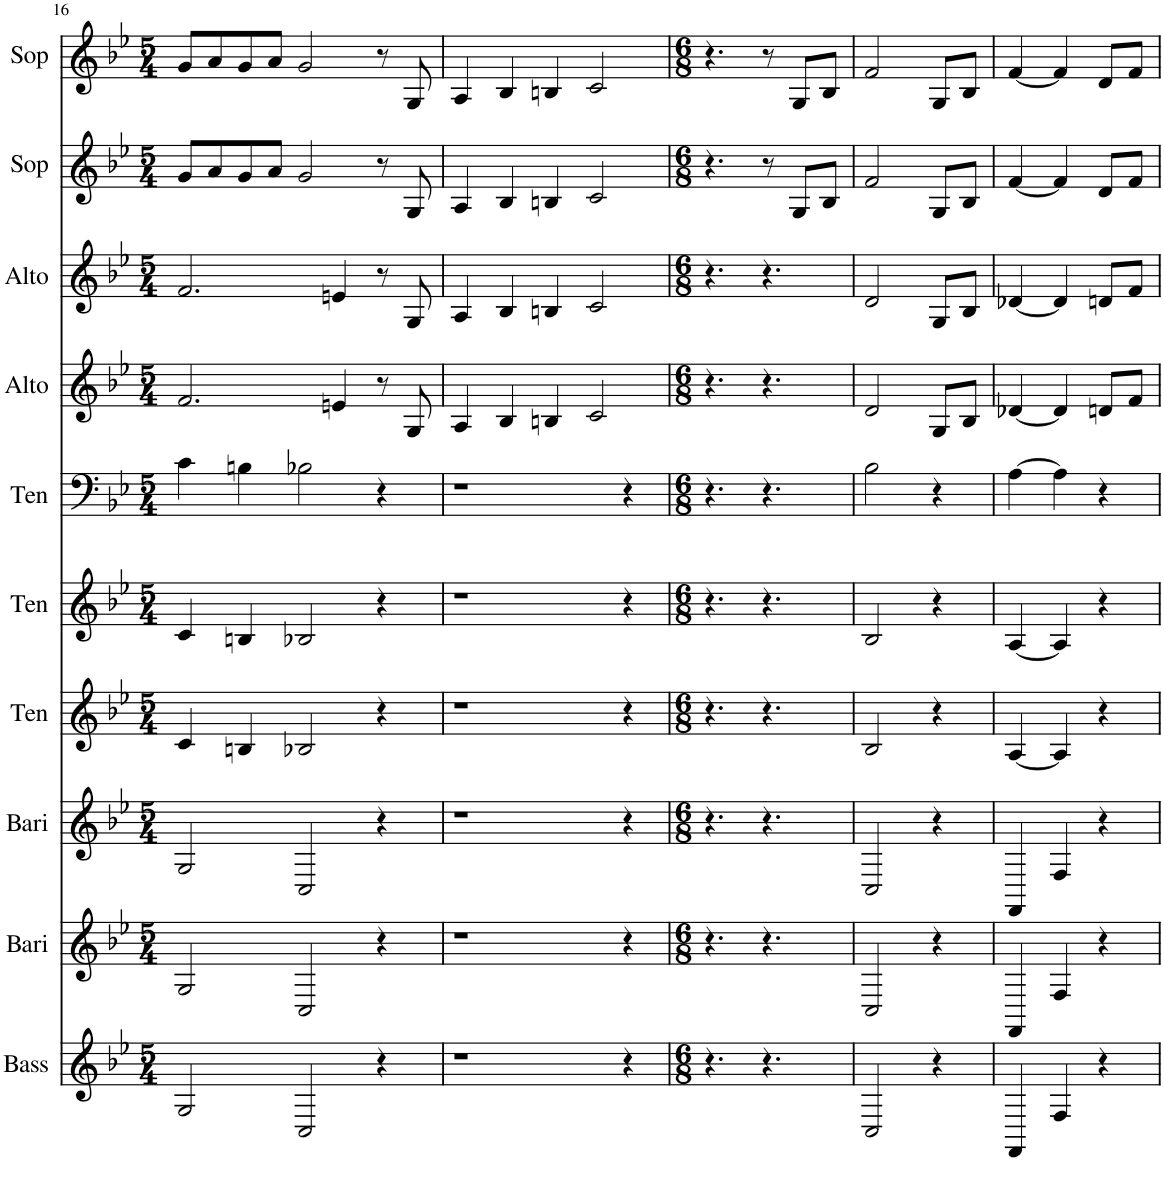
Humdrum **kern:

**kern	**kern	**kern	**kern	**kern	**kern	**kern	**kern	**kern	**kern
*part10	*part9	*part8	*part7	*part6	*part5	*part4	*part3	*part2	*part1
*staff10	*staff9	*staff8	*staff7	*staff6	*staff5	*staff4	*staff3	*staff2	*staff1
*I"Bass	*I"Baritone	*I"Baritone	*I"Tenor	*I"Tenor	*I"Tenor	*I"Alto	*I"Alto	*I"Soprano	*I"Soprano
*I'Bass	*I'Bari	*I'Bari	*I'Ten	*I'Ten	*I'Ten	*I'Alto	*I'Alto	*I'Sop	*I'Sop
!!LO:PB:g=z
*clefG2	*clefG2	*clefG2	*clefG2	*clefG2	*clefF4	*clefG2	*clefG2	*clefG2	*clefG2
*k[b-e-]	*k[b-e-]	*k[b-e-]	*k[b-e-]	*k[b-e-]	*k[b-e-]	*k[b-e-]	*k[b-e-]	*k[b-e-]	*k[b-e-]
*M5/4	*M5/4	*M5/4	*M5/4	*M5/4	*M5/4	*M5/4	*M5/4	*M5/4	*M5/4
=16	=16	=16	=16	=16	=16	=16	=16	=16	=16
2G/	2G/	2G/	4c/	4c/	4c\	2.f/	2.f/	8g/L	8g/L
.	.	.	.	.	.	.	.	8a/	8a/
.	.	.	4Bn/	4Bn/	4Bn\	.	.	8g/	8g/
.	.	.	.	.	.	.	.	8a/J	8a/J
2C/	2C/	2C/	2B-X/	2B-X/	2B-X\	.	.	2g/	2g/
.	.	.	.	.	.	4en/	4en/	.	.
4r	4r	4r	4r	4r	4r	8r	8r	8r	8r
.	.	.	.	.	.	8G/	8G/	8G/	8G/
=17	=17	=17	=17	=17	=17	=17	=17	=17	=17
1r	1r	1r	1r	1r	1r	4A/	4A/	4A/	4A/
.	.	.	.	.	.	4B-/	4B-/	4B-/	4B-/
.	.	.	.	.	.	4Bn/	4Bn/	4Bn/	4Bn/
.	.	.	.	.	.	2c/	2c/	2c/	2c/
4r	4r	4r	4r	4r	4r	.	.	.	.
=18	=18	=18	=18	=18	=18	=18	=18	=18	=18
*M6/8	*M6/8	*M6/8	*M6/8	*M6/8	*M6/8	*M6/8	*M6/8	*M6/8	*M6/8
4.r	4.r	4.r	4.r	4.r	4.r	4.r	4.r	4.r	4.r
4.r	4.r	4.r	4.r	4.r	4.r	4.r	4.r	8r	8r
.	.	.	.	.	.	.	.	8G/L	8G/L
.	.	.	.	.	.	.	.	8B-/J	8B-/J
=19	=19	=19	=19	=19	=19	=19	=19	=19	=19
2C/	2C/	2C/	2B-/	2B-/	2B-\	2d/	2d/	2f/	2f/
4r	4r	4r	4r	4r	4r	8G/L	8G/L	8G/L	8G/L
.	.	.	.	.	.	8B-/J	8B-/J	8B-/J	8B-/J
=20	=20	=20	=20	=20	=20	=20	=20	=20	=20
4FF/	4FF/	4FF/	[4A/	[4A/	[4A\	[4d-X/	[4d-X/	[4f/	[4f/
4F/	4F/	4F/	4A/]	4A/]	4A\]	4d-/]	4d-/]	4f/]	4f/]
4r	4r	4r	4r	4r	4r	8dn/L	8dn/L	8d/L	8d/L
.	.	.	.	.	.	8f/J	8f/J	8f/J	8f/J
=	=	=	=	=	=	=	=	=	=
*-	*-	*-	*-	*-	*-	*-	*-	*-	*-
